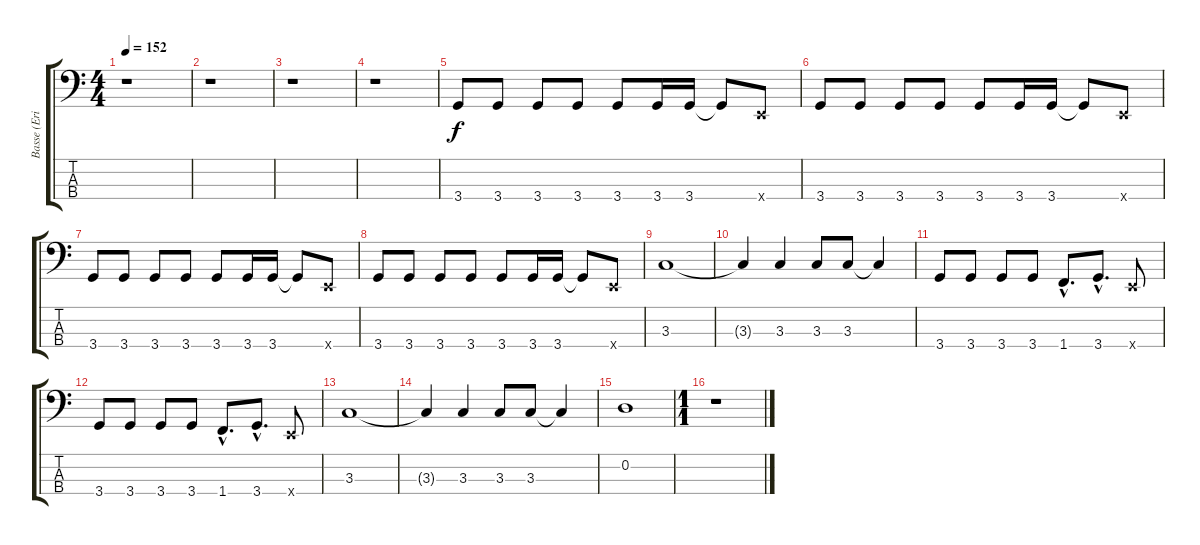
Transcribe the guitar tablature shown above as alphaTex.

\track ("Basse (Eric Griffin)" "Basse (Eri") {instrument electricbasspick}
\staff {score tabs}
\tuning (G2 D2 A1 E1) {hide}
\ts (4 4)
\tempo 152
\clef f4
\ks c
r.1{dy f instrument electricbasspick} |
r.1 |
r.1 |
r.1 |
3.4.8 3.4.8 3.4.8 3.4.8 3.4.8 3.4.16 3.4.16 3.4{t}.8 0.4{x}.8 |
3.4.8 3.4.8 3.4.8 3.4.8 3.4.8 3.4.16 3.4.16 3.4{t}.8 0.4{x}.8 |
3.4.8 3.4.8 3.4.8 3.4.8 3.4.8 3.4.16 3.4.16 3.4{t}.8 0.4{x}.8 |
3.4.8 3.4.8 3.4.8 3.4.8 3.4.8 3.4.16 3.4.16 3.4{t}.8 0.4{x}.8 |
3.3.1 |
3.3{t}.4 3.3.4 3.3.8 3.3.8 3.3{t}.4 |
3.4.8 3.4.8 3.4.8 3.4.8 1.4{hac}.8{d} 3.4{hac}.8{d} 0.4{x}.8 |
3.4.8 3.4.8 3.4.8 3.4.8 1.4{hac}.8{d} 3.4{hac}.8{d} 0.4{x}.8 |
3.3.1 |
3.3{t}.4 3.3.4 3.3.8 3.3.8 3.3{t}.4 |
0.2.1 |
\ts (1 1)
r.1
